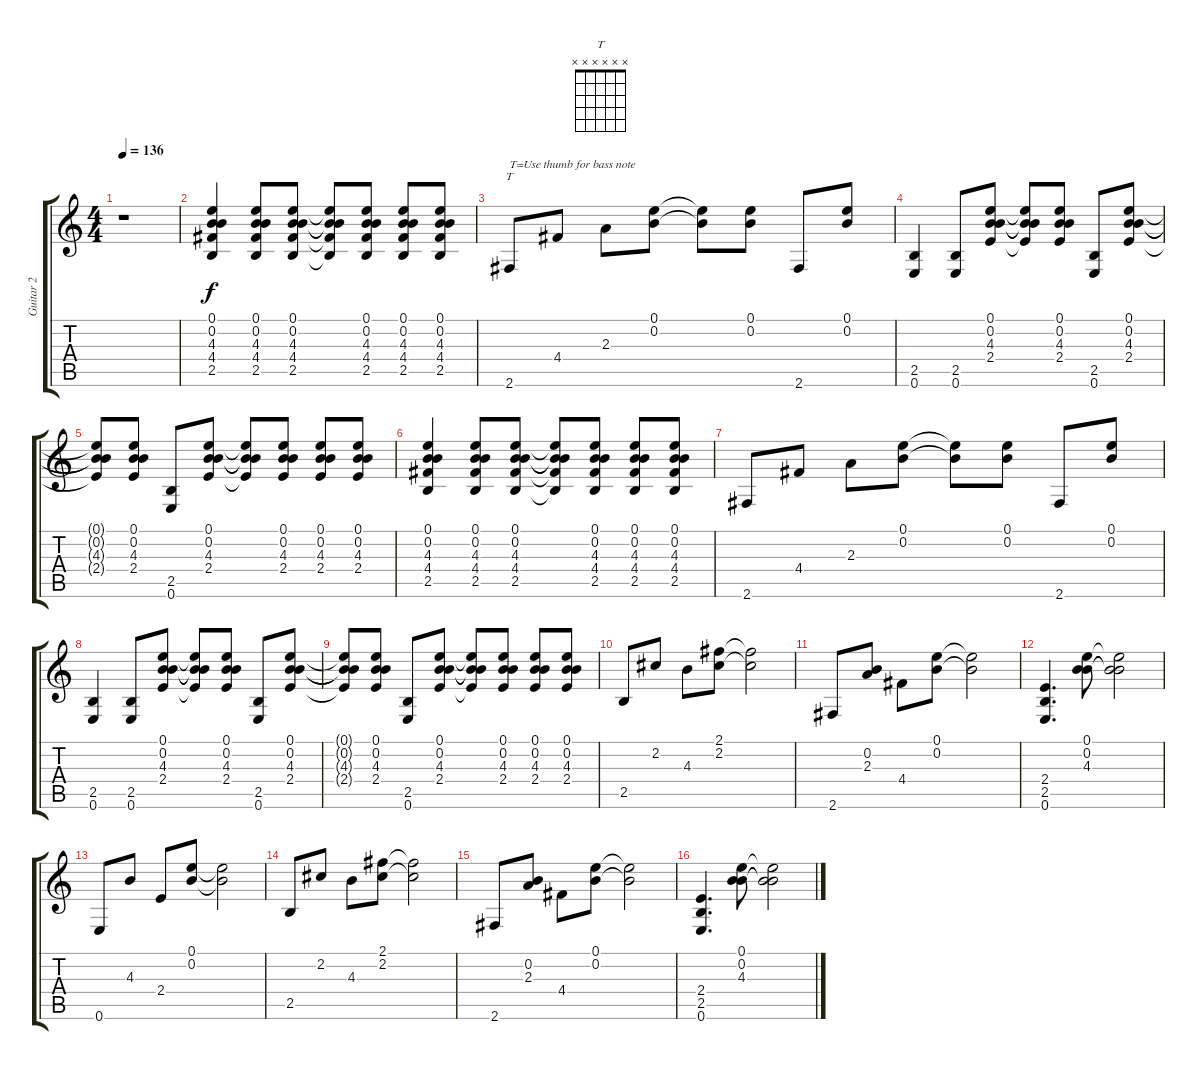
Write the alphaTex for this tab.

\track ("Guitar 2" "Guitar 2") {instrument overdrivenguitar}
\staff {score tabs}
\tuning (E4 B3 G3 D3 A2 E2) {hide}
\chord ("T" x x x x x x)
\ts (4 4)
\tempo 136
\clef g2
\ks c
r.1{dy f instrument overdrivenguitar} |
(0.1 0.2 4.3 4.4 2.5).4 (0.1 0.2 4.3 4.4 2.5).8 (0.1 0.2 4.3 4.4 2.5).8 (0.1{t} 0.2{t} 4.3{t} 4.4{t} 2.5{t}).8 (0.1 0.2 4.3 4.4 2.5).8 (0.1 0.2 4.3 4.4 2.5).8 (0.1 0.2 4.3 4.4 2.5).8 |
2.6.8{ch "T" txt "T=Use thumb for bass note"} 4.4.8 2.3.8 (0.1 0.2).8 (0.1{t} 0.2{t}).8 (0.1 0.2).8 2.6.8 (0.1 0.2).8 |
(2.5 0.6).4 (2.5 0.6).8 (0.1 0.2 4.3 2.4).8 (0.1{t} 0.2{t} 4.3{t} 2.4{t}).8 (0.1 0.2 4.3 2.4).8 (2.5 0.6).8 (0.1 0.2 4.3 2.4).8 |
(0.1{t} 0.2{t} 4.3{t} 2.4{t}).8 (0.1 0.2 4.3 2.4).8 (2.5 0.6).8 (0.1 0.2 4.3 2.4).8 (0.1{t} 0.2{t} 4.3{t} 2.4{t}).8 (0.1 0.2 4.3 2.4).8 (0.1 0.2 4.3 2.4).8 (0.1 0.2 4.3 2.4).8 |
(0.1 0.2 4.3 4.4 2.5).4 (0.1 0.2 4.3 4.4 2.5).8 (0.1 0.2 4.3 4.4 2.5).8 (0.1{t} 0.2{t} 4.3{t} 4.4{t} 2.5{t}).8 (0.1 0.2 4.3 4.4 2.5).8 (0.1 0.2 4.3 4.4 2.5).8 (0.1 0.2 4.3 4.4 2.5).8 |
2.6.8 4.4.8 2.3.8 (0.1 0.2).8 (0.1{t} 0.2{t}).8 (0.1 0.2).8 2.6.8 (0.1 0.2).8 |
(2.5 0.6).4 (2.5 0.6).8 (0.1 0.2 4.3 2.4).8 (0.1{t} 0.2{t} 4.3{t} 2.4{t}).8 (0.1 0.2 4.3 2.4).8 (2.5 0.6).8 (0.1 0.2 4.3 2.4).8 |
(0.1{t} 0.2{t} 4.3{t} 2.4{t}).8 (0.1 0.2 4.3 2.4).8 (2.5 0.6).8 (0.1 0.2 4.3 2.4).8 (0.1{t} 0.2{t} 4.3{t} 2.4{t}).8 (0.1 0.2 4.3 2.4).8 (0.1 0.2 4.3 2.4).8 (0.1 0.2 4.3 2.4).8 |
2.5.8 2.2.8 4.3.8 (2.1 2.2).8 (2.1{t} 2.2{t}).2 |
2.6.8 (0.2 2.3).8 4.4.8 (0.1 0.2).8 (0.1{t} 0.2{t}).2 |
(2.4 2.5 0.6).4{d} (0.1 0.2 4.3).8 (0.1{t} 0.2{t} 4.3{t}).2 |
0.6.8 4.3.8 2.4.8 (0.1 0.2).8 (0.1{t} 0.2{t}).2 |
2.5.8 2.2.8 4.3.8 (2.1 2.2).8 (2.1{t} 2.2{t}).2 |
2.6.8 (0.2 2.3).8 4.4.8 (0.1 0.2).8 (0.1{t} 0.2{t}).2 |
(2.4 2.5 0.6).4{d} (0.1 0.2 4.3).8 (0.1{t} 0.2{t} 4.3{t}).2
